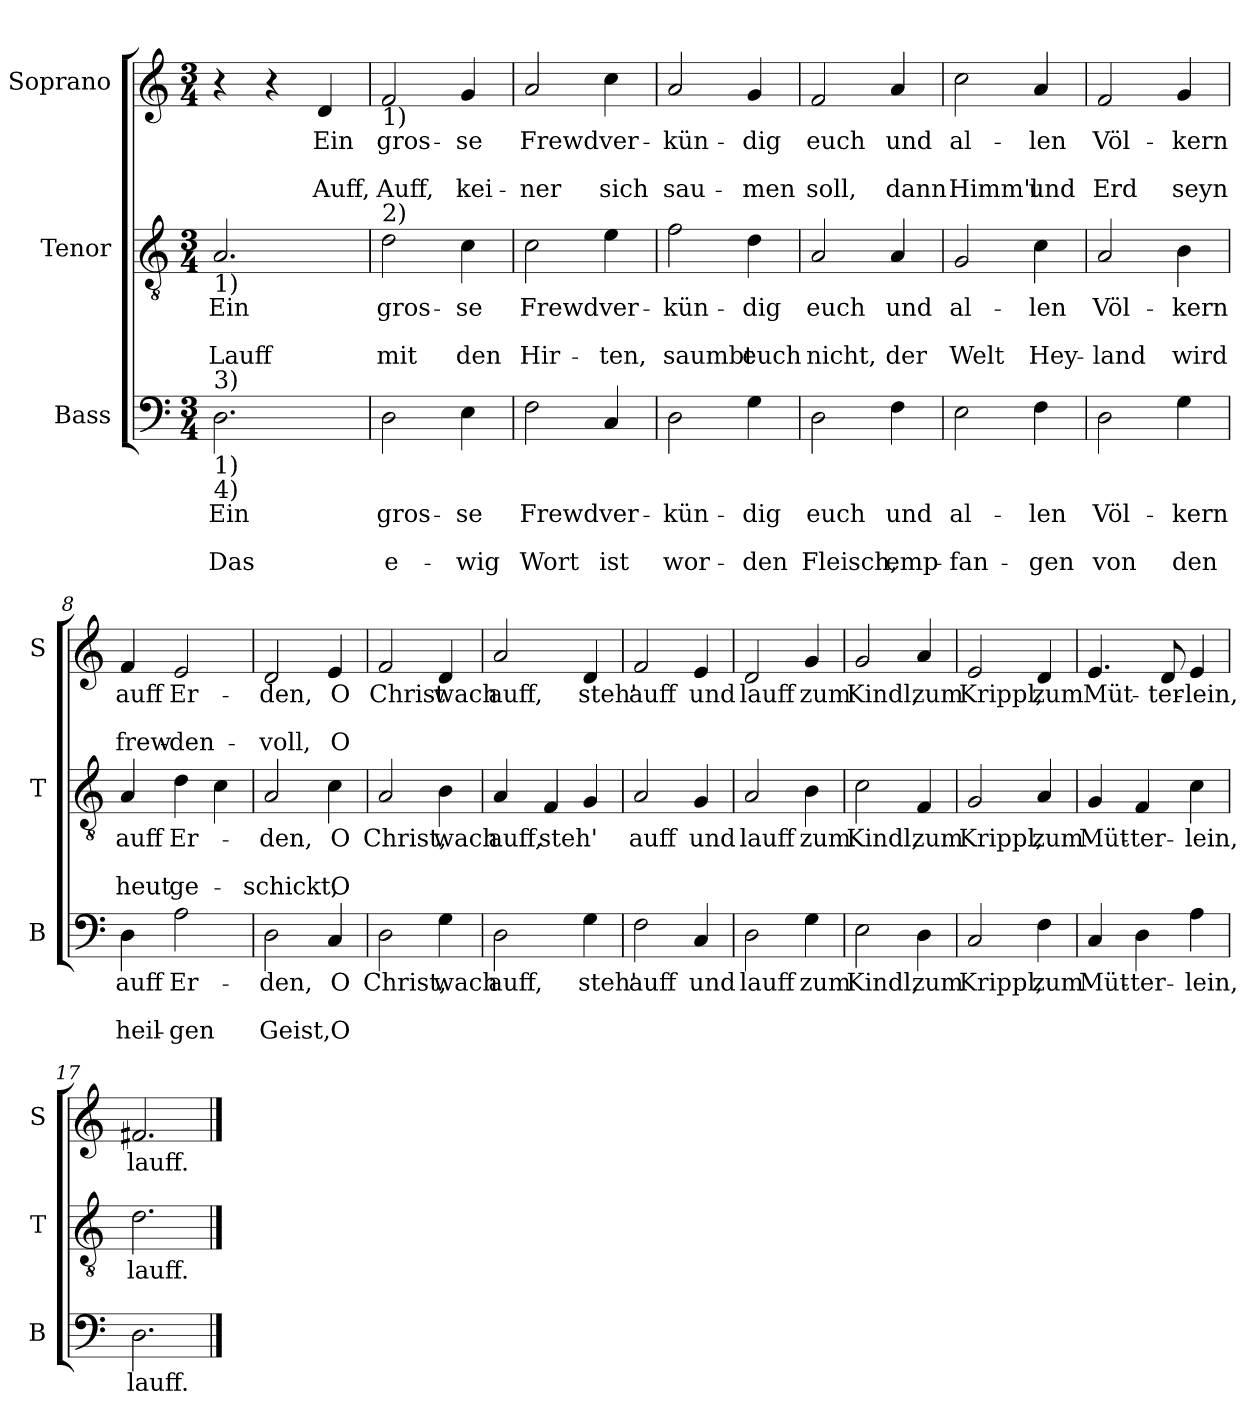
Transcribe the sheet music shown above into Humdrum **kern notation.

**kern	**text	**text	**text	**kern	**text	**text	**text	**kern	**text	**text	**text
*part3	*part3	*part3	*part3	*part2	*part2	*part2	*part2	*part1	*part1	*part1	*part1
*staff3	*staff3	*staff3	*staff3	*staff2	*staff2	*staff2	*staff2	*staff1	*staff1	*staff1	*staff1
*I"Bass	*	*	*	*I"Tenor	*	*	*	*I"Soprano	*	*	*
*I'B	*	*	*	*I'T	*	*	*	*I'S	*	*	*
*clefF4	*	*	*	*clefGv2	*	*	*	*clefG2	*	*	*
*k[]	*	*	*	*k[]	*	*	*	*k[]	*	*	*
*C:	*	*	*	*C:	*	*	*	*C:	*	*	*
*M3/4	*	*	*	*M3/4	*	*	*	*M3/4	*	*	*
=1	=1	=1	=1	=1	=1	=1	=1	=1	=1	=1	=1
!	!	!	!	!LO:TX:b:t=1)	!	!	!	!	!	!	!
!LO:TX:a:t=3)	!	!	!	!	!	!	!	!	!	!	!
!LO:TX:b:t=1)	!	!	!	!	!	!	!	!	!	!	!
!LO:TX:b:t=4)	!	!	!	!	!	!	!	!	!	!	!
!	!LO:LY:b	!	!LO:LY:b	!	!LO:LY:b	!	!LO:LY:b	!	!	!	!
2.D\	Ein	.	Das	2.A/	Ein	.	Lauff	4r	.	.	.
.	.	.	.	.	.	.	.	4r	.	.	.
!	!	!	!	!	!	!	!	!	!LO:LY:b	!	!LO:LY:b
.	.	.	.	.	.	.	.	4d/	Ein	.	Auff,
=2	=2	=2	=2	=2	=2	=2	=2	=2	=2	=2	=2
!	!	!	!	!	!	!	!	!LO:TX:b:t=1)	!	!	!
!	!	!	!	!LO:TX:a:t=2)	!	!	!	!	!	!	!
!	!LO:LY:b	!	!LO:LY:b	!	!LO:LY:b	!	!LO:LY:b	!	!LO:LY:b	!	!LO:LY:b
2D\	gros-	.	e-	2d\	gros-	.	mit	2f/	gros-	.	Auff,
!	!LO:LY:b	!	!LO:LY:b	!	!LO:LY:b	!	!LO:LY:b	!	!LO:LY:b	!	!LO:LY:b
4E\	-se	.	-wig	4c\	-se	.	den	4g/	-se	.	kei-
=3	=3	=3	=3	=3	=3	=3	=3	=3	=3	=3	=3
!	!LO:LY:b	!	!LO:LY:b	!	!LO:LY:b	!	!LO:LY:b	!	!LO:LY:b	!	!LO:LY:b
2F\	Frewd	.	Wort	2c\	Frewd	.	Hir-	2a/	Frewd	.	-ner
!	!LO:LY:b	!	!LO:LY:b	!	!LO:LY:b	!	!LO:LY:b	!	!LO:LY:b	!	!LO:LY:b
4C/	ver-	.	ist	4e\	ver-	.	-ten,	4cc\	ver-	.	sich
=4	=4	=4	=4	=4	=4	=4	=4	=4	=4	=4	=4
!	!LO:LY:b	!	!LO:LY:b	!	!LO:LY:b	!	!LO:LY:b	!	!LO:LY:b	!	!LO:LY:b
2D\	-kün-	.	wor-	2f\	-kün-	.	saumbt	2a/	-kün-	.	sau-
!	!LO:LY:b	!	!LO:LY:b	!	!LO:LY:b	!	!LO:LY:b	!	!LO:LY:b	!	!LO:LY:b
4G\	-dig	.	-den	4d\	-dig	.	euch	4g/	-dig	.	-men
!!LO:LB:g=z
=5	=5	=5	=5	=5	=5	=5	=5	=5	=5	=5	=5
!	!LO:LY:b	!	!LO:LY:b	!	!LO:LY:b	!	!LO:LY:b	!	!LO:LY:b	!	!LO:LY:b
2D\	euch	.	Fleisch,	2A/	euch	.	nicht,	2f/	euch	.	soll,
!	!LO:LY:b	!	!LO:LY:b	!	!LO:LY:b	!	!LO:LY:b	!	!LO:LY:b	!	!LO:LY:b
4F\	und	.	emp-	4A/	und	.	der	4a/	und	.	dann
=6	=6	=6	=6	=6	=6	=6	=6	=6	=6	=6	=6
!	!LO:LY:b	!	!LO:LY:b	!	!LO:LY:b	!	!LO:LY:b	!	!LO:LY:b	!	!LO:LY:b
2E\	al-	.	-fan-	2G/	al-	.	Welt	2cc\	al-	.	Himm'l
!	!LO:LY:b	!	!LO:LY:b	!	!LO:LY:b	!	!LO:LY:b	!	!LO:LY:b	!	!LO:LY:b
4F\	-len	.	-gen	4c\	-len	.	Hey-	4a/	-len	.	und
=7	=7	=7	=7	=7	=7	=7	=7	=7	=7	=7	=7
!	!LO:LY:b	!	!LO:LY:b	!	!LO:LY:b	!	!LO:LY:b	!	!LO:LY:b	!	!LO:LY:b
2D\	Völ-	.	von	2A/	Völ-	.	-land	2f/	Völ-	.	Erd
!	!LO:LY:b	!	!LO:LY:b	!	!LO:LY:b	!	!LO:LY:b	!	!LO:LY:b	!	!LO:LY:b
4G\	-kern	.	den	4B\	-kern	.	wird	4g/	-kern	.	seyn
=8	=8	=8	=8	=8	=8	=8	=8	=8	=8	=8	=8
!	!LO:LY:b	!	!LO:LY:b	!	!LO:LY:b	!	!LO:LY:b	!	!LO:LY:b	!	!LO:LY:b
4D\	auff	.	heil-	4A/	auff	.	heut	4f/	auff	.	frew-
!	!LO:LY:b	!	!LO:LY:b	!	!LO:LY:b	!	!LO:LY:b	!	!LO:LY:b	!	!LO:LY:b
2A\	Er-	.	-gen	4d\	Er-	.	ge-	2e/	Er-	.	-den-
.	.	.	.	4c\	.	.	.	.	.	.	.
=9	=9	=9	=9	=9	=9	=9	=9	=9	=9	=9	=9
!	!LO:LY:b	!	!LO:LY:b	!	!LO:LY:b	!	!LO:LY:b	!	!LO:LY:b	!	!LO:LY:b
2D\	-den,	.	Geist,	2A/	-den,	.	-schickt,	2d/	-den,	.	-voll,
!	!LO:LY:b	!	!LO:LY:b	!	!LO:LY:b	!	!LO:LY:b	!	!LO:LY:b	!	!LO:LY:b
4C/	O	.	O	4c\	O	.	O	4e/	O	.	O
!!LO:PB:g=z
=10	=10	=10	=10	=10	=10	=10	=10	=10	=10	=10	=10
!	!LO:LY:b	!	!	!	!LO:LY:b	!	!	!	!LO:LY:b	!	!
2D\	Christ,	.	.	2A/	Christ,	.	.	2f/	Christ	.	.
!	!LO:LY:b	!	!	!	!LO:LY:b	!	!	!	!LO:LY:b	!	!
4G\	wach	.	.	4B\	wach	.	.	4d/	wach	.	.
=11	=11	=11	=11	=11	=11	=11	=11	=11	=11	=11	=11
!	!LO:LY:b	!	!	!	!LO:LY:b	!	!	!	!LO:LY:b	!	!
2D\	auff,	.	.	4A/	auff,	.	.	2a/	auff,	.	.
!	!	!	!	!	!LO:LY:b	!	!	!	!	!	!
.	.	.	.	4F/	steh'	.	.	.	.	.	.
!	!LO:LY:b	!	!	!	!	!	!	!	!LO:LY:b	!	!
4G\	steh'	.	.	4G/	.	.	.	4d/	steh'	.	.
=12	=12	=12	=12	=12	=12	=12	=12	=12	=12	=12	=12
!	!LO:LY:b	!	!	!	!LO:LY:b	!	!	!	!LO:LY:b	!	!
2F\	auff	.	.	2A/	auff	.	.	2f/	auff	.	.
!	!LO:LY:b	!	!	!	!LO:LY:b	!	!	!	!LO:LY:b	!	!
4C/	und	.	.	4G/	und	.	.	4e/	und	.	.
=13	=13	=13	=13	=13	=13	=13	=13	=13	=13	=13	=13
!	!LO:LY:b	!	!	!	!LO:LY:b	!	!	!	!LO:LY:b	!	!
2D\	lauff	.	.	2A/	lauff	.	.	2d/	lauff	.	.
!	!LO:LY:b	!	!	!	!LO:LY:b	!	!	!	!LO:LY:b	!	!
4G\	zum	.	.	4B\	zum	.	.	4g/	zum	.	.
!!LO:LB:g=z
=14	=14	=14	=14	=14	=14	=14	=14	=14	=14	=14	=14
!	!LO:LY:b	!	!	!	!LO:LY:b	!	!	!	!LO:LY:b	!	!
2E\	Kindl,	.	.	2c\	Kindl,	.	.	2g/	Kindl,	.	.
!	!LO:LY:b	!	!	!	!LO:LY:b	!	!	!	!LO:LY:b	!	!
4D\	zum	.	.	4F/	zum	.	.	4a/	zum	.	.
=15	=15	=15	=15	=15	=15	=15	=15	=15	=15	=15	=15
!	!LO:LY:b	!	!	!	!LO:LY:b	!	!	!	!LO:LY:b	!	!
2C/	Krippl,	.	.	2G/	Krippl,	.	.	2e/	Krippl,	.	.
!	!LO:LY:b	!	!	!	!LO:LY:b	!	!	!	!LO:LY:b	!	!
4F\	zum	.	.	4A/	zum	.	.	4d/	zum	.	.
=16	=16	=16	=16	=16	=16	=16	=16	=16	=16	=16	=16
!	!LO:LY:b	!	!	!	!LO:LY:b	!	!	!	!LO:LY:b	!	!
4C/	Müt-	.	.	4G/	Müt-	.	.	4.e/	Müt-	.	.
!	!LO:LY:b	!	!	!	!LO:LY:b	!	!	!	!	!	!
4D\	-ter-	.	.	4F/	-ter-	.	.	.	.	.	.
!	!	!	!	!	!	!	!	!	!LO:LY:b	!	!
.	.	.	.	.	.	.	.	8d/	-ter-	.	.
!	!LO:LY:b	!	!	!	!LO:LY:b	!	!	!	!LO:LY:b	!	!
4A\	-lein,	.	.	4c\	-lein,	.	.	4e/	-lein,	.	.
=17	=17	=17	=17	=17	=17	=17	=17	=17	=17	=17	=17
!	!LO:LY:b	!	!	!	!LO:LY:b	!	!	!	!LO:LY:b	!	!
2.D\	lauff.	.	.	2.d\	lauff.	.	.	2.f#X/	lauff.	.	.
==	==	==	==	==	==	==	==	==	==	==	==
*-	*-	*-	*-	*-	*-	*-	*-	*-	*-	*-	*-
